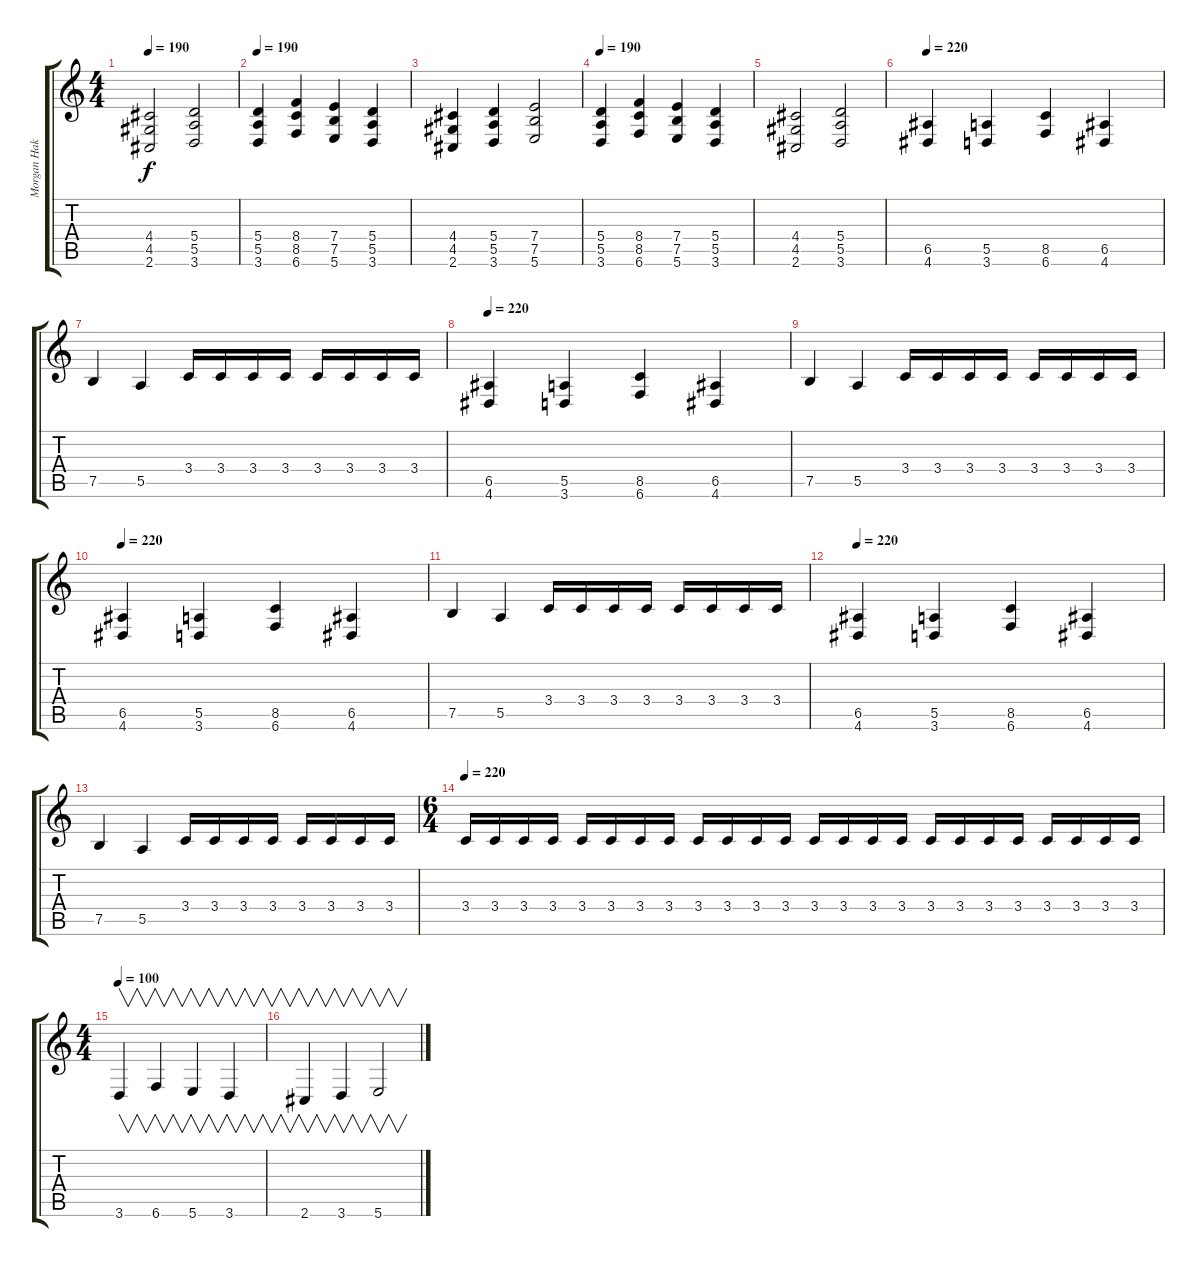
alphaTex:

\track ("Morgan Hakansson" "Morgan Hak") {instrument overdrivenguitar}
\staff {score tabs}
\tuning (B3 G3 D3 A2 E2 B1) {hide}
\ts (4 4)
\tempo 190
\clef g2
\ks c
(4.4 4.5 2.6).2{dy f} (5.4 5.5 3.6).2 |
\tempo 190
(5.4 5.5 3.6).4 (8.4 8.5 6.6).4 (7.4 7.5 5.6).4 (5.4 5.5 3.6).4 |
(4.4 4.5 2.6).4 (5.4 5.5 3.6).4 (7.4 7.5 5.6).2 |
\tempo 190
(5.4 5.5 3.6).4 (8.4 8.5 6.6).4 (7.4 7.5 5.6).4 (5.4 5.5 3.6).4 |
(4.4 4.5 2.6).2 (5.4 5.5 3.6).2 |
\tempo 220
(6.5 4.6).4 (5.5 3.6).4 (8.5 6.6).4 (6.5 4.6).4 |
7.5.4 5.5.4 3.4.16 3.4.16 3.4.16 3.4.16 3.4.16 3.4.16 3.4.16 3.4.16 |
\tempo 220
(6.5 4.6).4 (5.5 3.6).4 (8.5 6.6).4 (6.5 4.6).4 |
7.5.4 5.5.4 3.4.16 3.4.16 3.4.16 3.4.16 3.4.16 3.4.16 3.4.16 3.4.16 |
\tempo 220
(6.5 4.6).4 (5.5 3.6).4 (8.5 6.6).4 (6.5 4.6).4 |
7.5.4 5.5.4 3.4.16 3.4.16 3.4.16 3.4.16 3.4.16 3.4.16 3.4.16 3.4.16 |
\tempo 220
(6.5 4.6).4 (5.5 3.6).4 (8.5 6.6).4 (6.5 4.6).4 |
7.5.4 5.5.4 3.4.16 3.4.16 3.4.16 3.4.16 3.4.16 3.4.16 3.4.16 3.4.16 |
\ts (6 4)
\tempo 220
3.4.16 3.4.16 3.4.16 3.4.16 3.4.16 3.4.16 3.4.16 3.4.16 3.4.16 3.4.16 3.4.16 3.4.16 3.4.16 3.4.16 3.4.16 3.4.16 3.4.16 3.4.16 3.4.16 3.4.16 3.4.16 3.4.16 3.4.16 3.4.16 |
\ts (4 4)
\tempo 100
3.6.4{v} 6.6.4{v} 5.6.4{v} 3.6.4{v} |
2.6.4{v} 3.6.4{v} 5.6.2{v}
